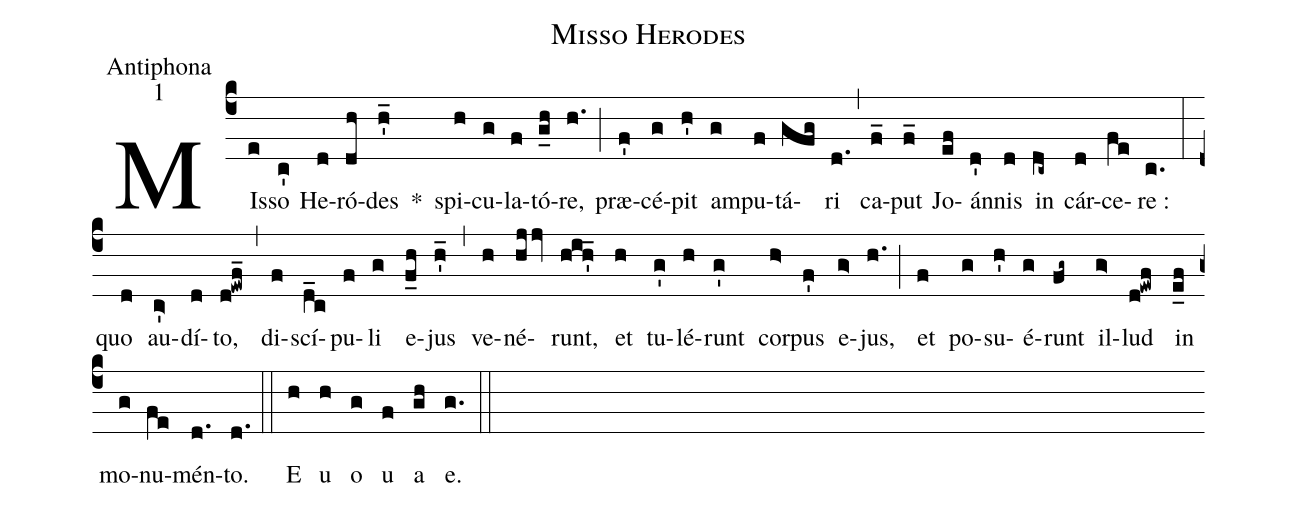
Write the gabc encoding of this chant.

name:Misso Herodes;
office-part:Antiphona;
mode:1;
%%
(c4) MIs(e)so(c') He(d)ró(dh)des(h'_) *() spi(h)cu(g)la(f)tó(g_h)re,(h.) (;) præ(f')cé(g)pit(h') am(g)pu(f)tá(gfg)ri(d.) (,) ca(f_)put(f_) Jo(ef)án(d')nis(d) in(dc~) cár(d)ce(fe)re :(c.) (:) quo(d) au(c'>)dí(d)to,(d!ewf_) (,) di(f)scí(d_c)pu(f)li(g) e(f_h)jus(h'_) (,) ve(h)né(hjjv)runt,(h!i!h'_) et(h) tu(g')lé(h)runt(g') cor(h>)pus(f') e(g>)jus,(h.) (;) et(f) po(g)su(h')é(g)runt(fg~) il(g>)lud(d!ewf) in(e_f) mo(g)nu(fe)mén(d.)to.(d.) (::) E(h) u(h) o(g) u(f) a(gh) e.(g.) (::)
